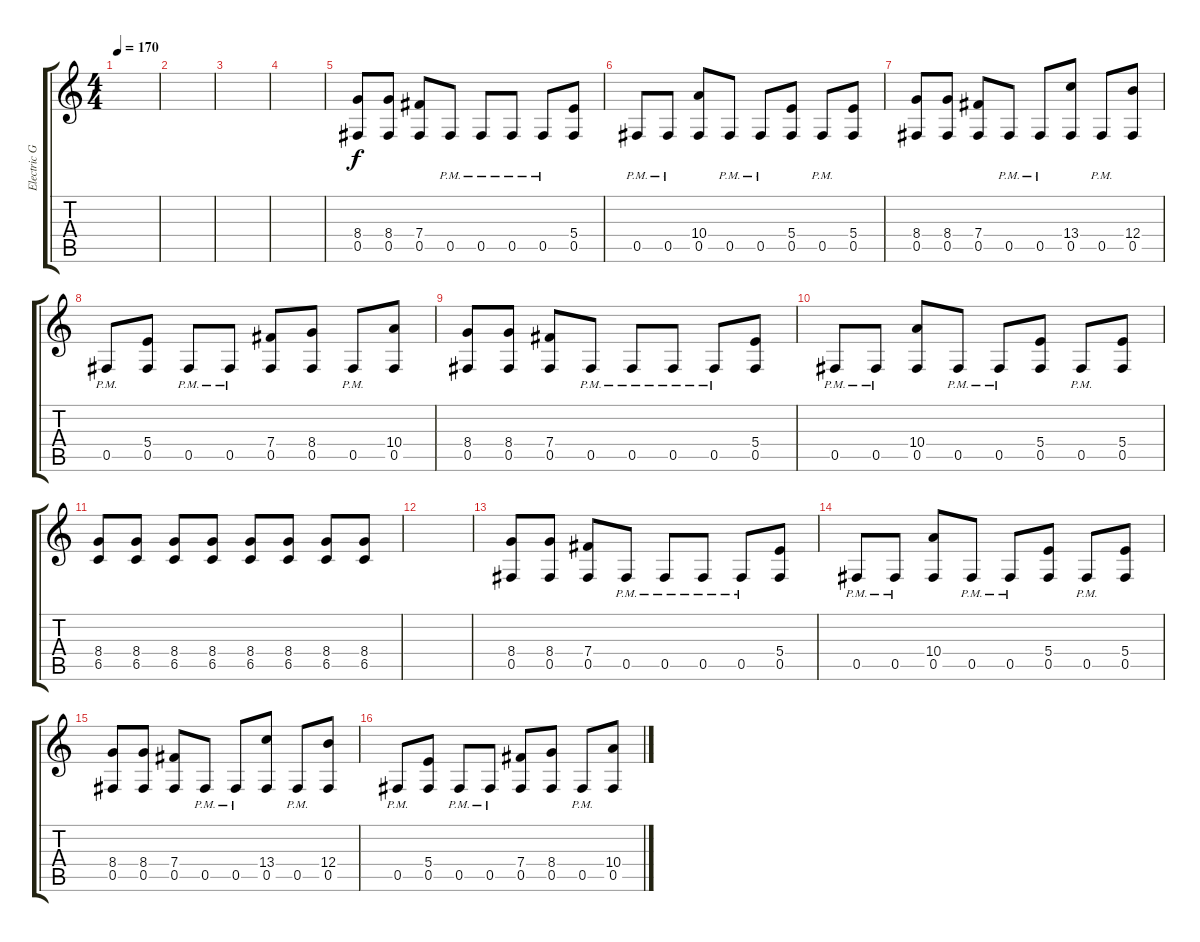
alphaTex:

\track ("Electric Guitar 1" "Electric G") {instrument distortionguitar}
\staff {score tabs}
\tuning (Db4 Ab3 E3 B2 Gb2 B1) {hide}
\ts (4 4)
\tempo 170
\clef g2
\ks c
|
|
|
|
(8.4 0.5).8 (8.4 0.5).8 (7.4 0.5).8 0.5{pm}.8 0.5{pm}.8 0.5{pm}.8 0.5{pm}.8 (5.4 0.5).8 |
0.5{pm}.8 0.5{pm}.8 (10.4 0.5).8 0.5{pm}.8 0.5{pm}.8 (5.4 0.5).8 0.5{pm}.8 (5.4 0.5).8 |
(8.4 0.5).8 (8.4 0.5).8 (7.4 0.5).8 0.5{pm}.8 0.5{pm}.8 (13.4 0.5).8 0.5{pm}.8 (12.4 0.5).8 |
0.5{pm}.8 (5.4 0.5).8 0.5{pm}.8 0.5{pm}.8 (7.4 0.5).8 (8.4 0.5).8 0.5{pm}.8 (10.4 0.5).8 |
(8.4 0.5).8 (8.4 0.5).8 (7.4 0.5).8 0.5{pm}.8 0.5{pm}.8 0.5{pm}.8 0.5{pm}.8 (5.4 0.5).8 |
0.5{pm}.8 0.5{pm}.8 (10.4 0.5).8 0.5{pm}.8 0.5{pm}.8 (5.4 0.5).8 0.5{pm}.8 (5.4 0.5).8 |
(8.4 6.5).8 (8.4 6.5).8 (8.4 6.5).8 (8.4 6.5).8 (8.4 6.5).8 (8.4 6.5).8 (8.4 6.5).8 (8.4 6.5).8 |
|
(8.4 0.5).8 (8.4 0.5).8 (7.4 0.5).8 0.5{pm}.8 0.5{pm}.8 0.5{pm}.8 0.5{pm}.8 (5.4 0.5).8 |
0.5{pm}.8 0.5{pm}.8 (10.4 0.5).8 0.5{pm}.8 0.5{pm}.8 (5.4 0.5).8 0.5{pm}.8 (5.4 0.5).8 |
(8.4 0.5).8 (8.4 0.5).8 (7.4 0.5).8 0.5{pm}.8 0.5{pm}.8 (13.4 0.5).8 0.5{pm}.8 (12.4 0.5).8 |
0.5{pm}.8 (5.4 0.5).8 0.5{pm}.8 0.5{pm}.8 (7.4 0.5).8 (8.4 0.5).8 0.5{pm}.8 (10.4 0.5).8
